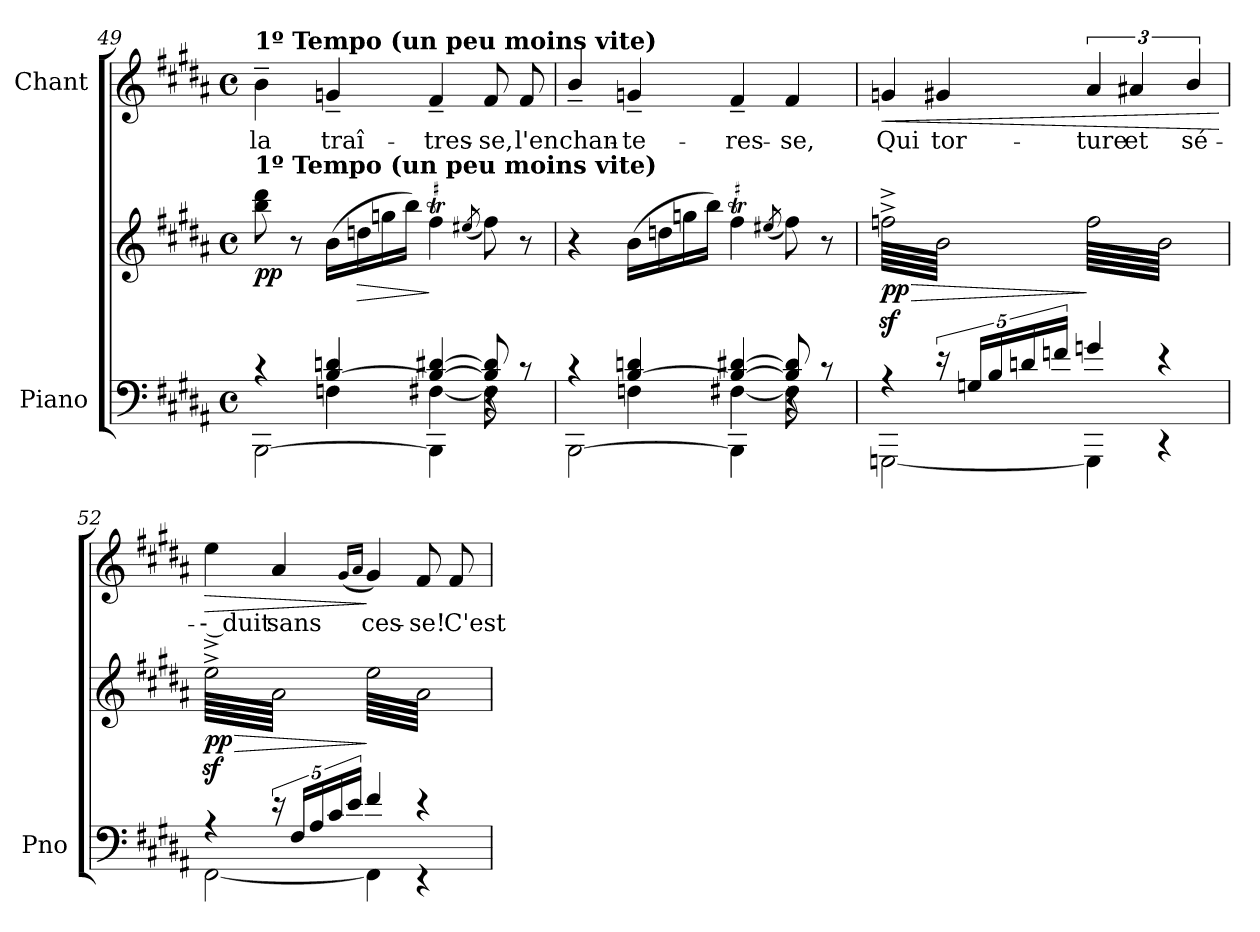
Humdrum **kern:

**kern	**kern	**dynam	**kern	**text	**dynam
*part2	*part2	*part2	*part1	*part1	*part1
*staff3	*staff2	*staff2/3	*staff1	*staff1	*staff1
*I"Piano	*	*	*I"Chant	*	*
*I'Pno	*	*	*	*	*
*clefF4	*clefG2	*	*clefG2	*	*
*k[f#c#g#d#a#]	*k[f#c#g#d#a#]	*	*k[f#c#g#d#a#]	*	*
*M4/4	*M4/4	*	*M4/4	*	*
*met(c)	*met(c)	*	*met(c)	*	*
=49	=49	=49	=49	=49	=49
*^	*	*	*	*	*
*	*^	*	*	*	*	*
!	!	!	!	!	!LO:TX:a:B:t=1º Tempo  (un peu moins vite)	!	!
!	!	!	!LO:TX:a:B:t=1º Tempo  (un peu moins vite)	!	!	!	!
!	!	!	!	!LO:DY:b	!	!LO:LY:b	!
4r	4ryy	[2BBB\	8bb\ 8ddd#\	pp	4b~\	la	.
.	.	.	8r	.	.	.	.
!	!	!	!	!	!	!LO:LY:b	!
[4B/ 4dn/	4Fn\	.	(16b\LL	.	4gn~>/	traî-	.
!	!	!	!	!LO:HP:b	!	!	!
.	.	.	16ddn\	>	.	.	.
.	.	.	16ggn\	.	.	.	.
.	.	.	16bb\JJ)	.	.	.	.
!	!	!	!	!	!	!LO:LY:b	!
4B/_ [4d#X/	[>4F#X\	4BBB\]	4ff#T\	]	4f#~>/	-tres-	.
.	.	.	(8qee#X/	.	.	.	.
!	!	!	!	!	!	!LO:LY:b	!
8B/] 8d#/]	8F#\]	4r	8ff#\)	.	8f#/	-se,	.
!	!	!	!	!	!	!LO:LY:b	!
8r	8ryy	.	8r	.	8f#/	l'en	.
!!LO:LB:g=z
=50	=50	=50	=50	=50	=50	=50	=50
!	!	!	!	!	!	!LO:LY:b	!
4r	4ryy	[2BBB\	4r	.	4b~>/	- chan-	.
!	!	!	!	!	!	!LO:LY:b	!
[4B/ 4dn/	4Fn\	.	(16b\LL	.	4gn~>/	-te-	.
.	.	.	16ddn\	.	.	.	.
.	.	.	16ggn\	.	.	.	.
.	.	.	16bb\JJ)	.	.	.	.
!	!	!	!	!	!	!LO:LY:b	!
4B/_ [4d#X/	[>4F#X\	4BBB\]	4ff#T\	.	4f#~>/	-res-	.
.	.	.	(8qee#X/	.	.	.	.
!	!	!	!	!	!	!LO:LY:b	!
8B/] 8d#/]	8F#\]	4r	8ff#\)	.	4f#/	-se,	.
8r	8ryy	.	8r	.	.	.	.
*	*v	*v	*	*	*	*	*
=51	=51	=51	=51	=51	=51	=51
!	!	!	!LO:HP:b	!	!LO:LY:b	!LO:HP:b
!	!	!	!LO:DY:n=1:b	!	!	!
*	*	*tremolo	*	*	*	*
4r	[2GGGn\	(64ffnz<^\LLLL	> pp	4gn/	Qui	<
.	.	64b\	.	.	.	.
.	.	64ffnz<^\	.	.	.	.
.	.	64b\	.	.	.	.
.	.	64ffnz<^\	.	.	.	.
.	.	64b\	.	.	.	.
.	.	64ffnz<^\	.	.	.	.
.	.	64b\	.	.	.	.
.	.	64ffnz<^\	.	.	.	.
.	.	64b\	.	.	.	.
.	.	64ffnz<^\	.	.	.	.
.	.	64b\	.	.	.	.
.	.	64ffnz<^\	.	.	.	.
.	.	64b\	.	.	.	.
.	.	64ffnz<^\	.	.	.	.
.	.	64b\	.	.	.	.
!	!	!	!	!	!LO:LY:b	!
20r	.	64ffnz<^\	.	4g#X/	tor-	.
.	.	64b\	.	.	.	.
.	.	64ffnz<^\	.	.	.	.
.	.	64b\	.	.	.	.
20Gn/LL	.	.	.	.	.	.
.	.	64ffnz<^\	.	.	.	.
.	.	64b\	.	.	.	.
.	.	64ffnz<^\	.	.	.	.
20B/	.	.	.	.	.	.
.	.	64b\	.	.	.	.
.	.	64ffnz<^\	.	.	.	.
.	.	64b\	.	.	.	.
20dn/	.	.	.	.	.	.
.	.	64ffnz<^\	.	.	.	.
.	.	64b\	.	.	.	.
.	.	64ffnz<^\	.	.	.	.
20fn/JJ	.	.	.	.	.	.
.	.	64b\	.	.	.	.
.	.	64ffnz<^\	.	.	.	.
.	.	64b\JJJJ	.	.	.	.
!	!	!	!	!	!LO:LY:b	!
4gn/	4GGG\]	64ff\LLLL	]	6a#/	-ture	.
.	.	64b\)	.	.	.	.
.	.	64ff\	.	.	.	.
.	.	64b\)	.	.	.	.
.	.	64ff\	.	.	.	.
.	.	64b\)	.	.	.	.
.	.	64ff\	.	.	.	.
.	.	64b\)	.	.	.	.
.	.	64ff\	.	.	.	.
.	.	64b\)	.	.	.	.
.	.	64ff\	.	.	.	.
!	!	!	!	!	!LO:LY:b	!
.	.	.	.	6a#X/	et	.
.	.	64b\)	.	.	.	.
.	.	64ff\	.	.	.	.
.	.	64b\)	.	.	.	.
.	.	64ff\	.	.	.	.
.	.	64b\)	.	.	.	.
4r	4r	64ff\	.	.	.	.
.	.	64b\)	.	.	.	.
.	.	64ff\	.	.	.	.
.	.	64b\)	.	.	.	.
.	.	64ff\	.	.	.	.
.	.	64b\)	.	.	.	.
!	!	!	!	!	!LO:LY:b	!
.	.	.	.	6b/	sé-	.
.	.	64ff\	.	.	.	.
.	.	64b\)	.	.	.	.
.	.	64ff\	.	.	.	.
.	.	64b\)	.	.	.	.
.	.	64ff\	.	.	.	.
.	.	64b\)	.	.	.	.
.	.	64ff\	.	.	.	.
.	.	64b\)	.	.	.	.
.	.	64ff\	.	.	.	.
.	.	64b\)JJJJ	.	.	.	.
*v	*v	*	*	*	*	*
.	.	.	.	.	[
!!LO:LB:g=z
=52	=52	=52	=52	=52	=52
*^	*	*	*	*	*
!	!	!	!LO:HP:b	!	!LO:LY:b	!LO:HP:b
!	!	!	!LO:DY:n=1:b	!	!	!
4r	[2FF#\	(64eez<^\LLLL	> pp	4ee\	-- duit	>
.	.	64a#\	.	.	.	.
.	.	64eez<^\	.	.	.	.
.	.	64a#\	.	.	.	.
.	.	64eez<^\	.	.	.	.
.	.	64a#\	.	.	.	.
.	.	64eez<^\	.	.	.	.
.	.	64a#\	.	.	.	.
.	.	64eez<^\	.	.	.	.
.	.	64a#\	.	.	.	.
.	.	64eez<^\	.	.	.	.
.	.	64a#\	.	.	.	.
.	.	64eez<^\	.	.	.	.
.	.	64a#\	.	.	.	.
.	.	64eez<^\	.	.	.	.
.	.	64a#\	.	.	.	.
!	!	!	!	!	!LO:LY:b	!
20r	.	64eez<^\	.	4a#/	sans	.
.	.	64a#\	.	.	.	.
.	.	64eez<^\	.	.	.	.
.	.	64a#\	.	.	.	.
20F#/LL	.	.	.	.	.	.
.	.	64eez<^\	.	.	.	.
.	.	64a#\	.	.	.	.
.	.	64eez<^\	.	.	.	.
20A#/	.	.	.	.	.	.
.	.	64a#\	.	.	.	.
.	.	64eez<^\	.	.	.	.
.	.	64a#\	.	.	.	.
20c#/	.	.	.	.	.	.
.	.	64eez<^\	.	.	.	.
.	.	64a#\	.	.	.	.
.	.	64eez<^\	.	.	.	.
20e/JJ	.	.	.	.	.	.
.	.	64a#\	.	.	.	.
.	.	64eez<^\	.	.	.	.
.	.	64a#\JJJJ	.	.	.	.
.	.	.	.	(16qg#/LL	.	.
.	.	.	.	16qa#/JJ	.	.
!	!	!	!	!	!LO:LY:b	!
4f#/	4FF#\]	64ee\LLLL	]	4g#/)	ces-	]
.	.	64a#\)	.	.	.	.
.	.	64ee\	.	.	.	.
.	.	64a#\)	.	.	.	.
.	.	64ee\	.	.	.	.
.	.	64a#\)	.	.	.	.
.	.	64ee\	.	.	.	.
.	.	64a#\)	.	.	.	.
.	.	64ee\	.	.	.	.
.	.	64a#\)	.	.	.	.
.	.	64ee\	.	.	.	.
.	.	64a#\)	.	.	.	.
.	.	64ee\	.	.	.	.
.	.	64a#\)	.	.	.	.
.	.	64ee\	.	.	.	.
.	.	64a#\)	.	.	.	.
!	!	!	!	!	!LO:LY:b	!LO:DY:a
!	!	!	!	!	!	!LO:DY:n=1:a
4r	4r	64ee\	.	8f#/	-se!	other-dynamics f
.	.	64a#\)	.	.	.	.
.	.	64ee\	.	.	.	.
.	.	64a#\)	.	.	.	.
.	.	64ee\	.	.	.	.
.	.	64a#\)	.	.	.	.
.	.	64ee\	.	.	.	.
.	.	64a#\)	.	.	.	.
!	!	!	!	!	!LO:LY:b	!
.	.	64ee\	.	8f#/	C'est	.
.	.	64a#\)	.	.	.	.
.	.	64ee\	.	.	.	.
.	.	64a#\)	.	.	.	.
.	.	64ee\	.	.	.	.
.	.	64a#\)	.	.	.	.
.	.	64ee\	.	.	.	.
.	.	64a#\)JJJJ	.	.	.	.
*	*	*Xtremolo	*	*	*	*
.	.	.	.	.	.	.
.	.	.	.	.	.	.
.	.	.	.	.	.	.
.	.	.	.	.	.	.
.	.	.	.	.	.	.
.	.	.	.	.	.	.
.	.	.	.	.	.	.
.	.	.	.	.	.	.
.	.	.	.	.	.	.
.	.	.	.	.	.	.
.	.	.	.	.	.	.
.	.	.	.	.	.	.
.	.	.	.	.	.	.
.	.	.	.	.	.	.
.	.	.	.	.	.	.
.	.	.	.	.	.	.
*v	*v	*	*	*	*	*
=	=	=	=	=	=
*-	*-	*-	*-	*-	*-
